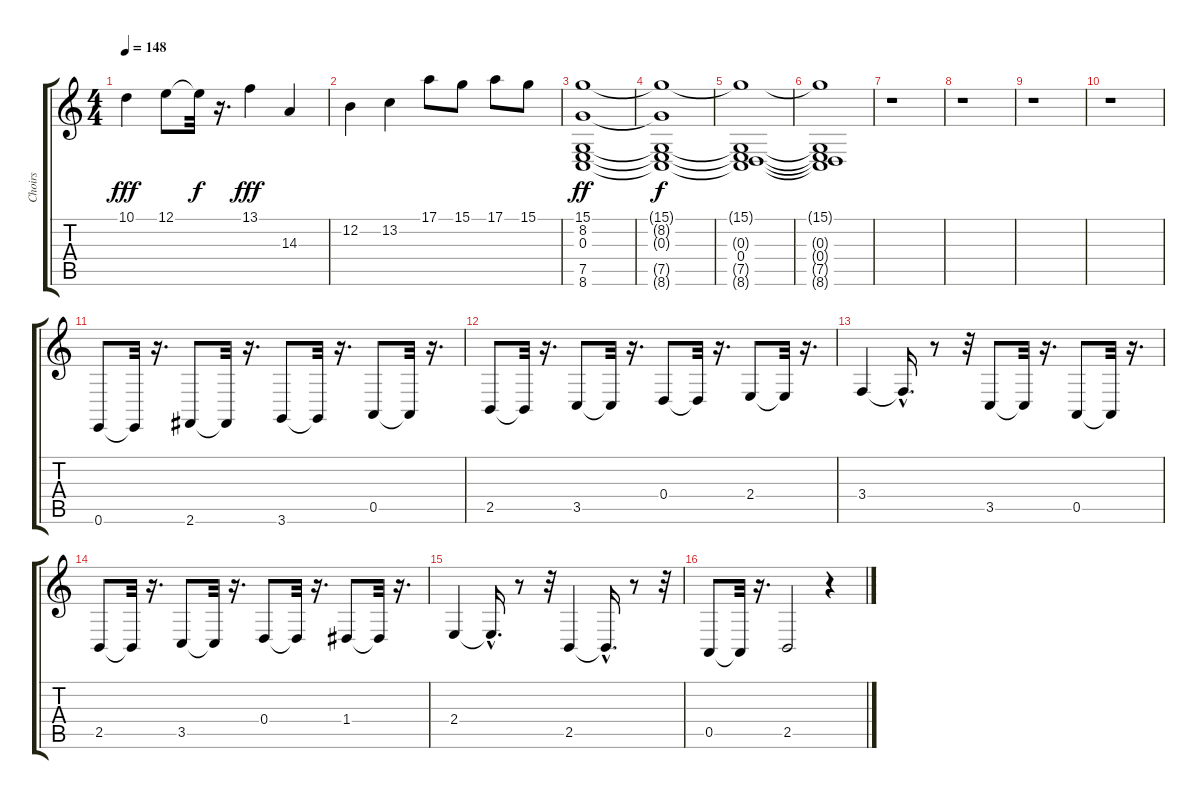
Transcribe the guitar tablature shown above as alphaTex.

\track ("Choirs" "Choirs") {instrument choiraahs}
\staff {score tabs}
\tuning (E4 B3 G3 D3 A2 E2) {hide}
\ts (4 4)
\tempo 148
\clef g2
\ks c
10.1.4{dy fff} 12.1.8 12.1{t}.32{dy f} r.16{d} 13.1.4{dy fff} 14.3.4 |
12.2.4 13.2.4 17.1.8 15.1.8 17.1.8 15.1.8 |
(15.1 8.2 0.3 7.5 8.6).1{dy ff} |
(15.1{t} 8.2{t} 0.3{t} 7.5{t} 8.6{t}).1{dy f} |
(15.1{t} 0.3{t} 0.4 7.5{t} 8.6{t}).1 |
(15.1{t} 0.3{t} 0.4{t} 7.5{t} 8.6{t}).1 |
r.1 |
r.1 |
r.1 |
r.1 |
0.6.8{volume 11} 0.6{t}.32 r.16{d} 2.6.8 2.6{t}.32 r.16{d} 3.6.8 3.6{t}.32 r.16{d} 0.5.8 0.5{t}.32 r.16{d} |
2.5.8 2.5{t}.32 r.16{d} 3.5.8 3.5{t}.32 r.16{d} 0.4.8 0.4{t}.32 r.16{d} 2.4.8 2.4{t}.32 r.16{d} |
3.4.4 3.4{hac t}.16{d} r.8 r.32 3.5.8 3.5{t}.32 r.16{d} 0.5.8 0.5{t}.32 r.16{d} |
2.5.8 2.5{t}.32 r.16{d} 3.5.8 3.5{t}.32 r.16{d} 0.4.8 0.4{t}.32 r.16{d} 1.4.8 1.4{t}.32 r.16{d} |
2.4.4 2.4{hac t}.16{d} r.8 r.32 2.5.4 2.5{hac t}.16{d} r.8 r.32 |
0.5.8 0.5{t}.32 r.16{d} 2.5.2 r.4
